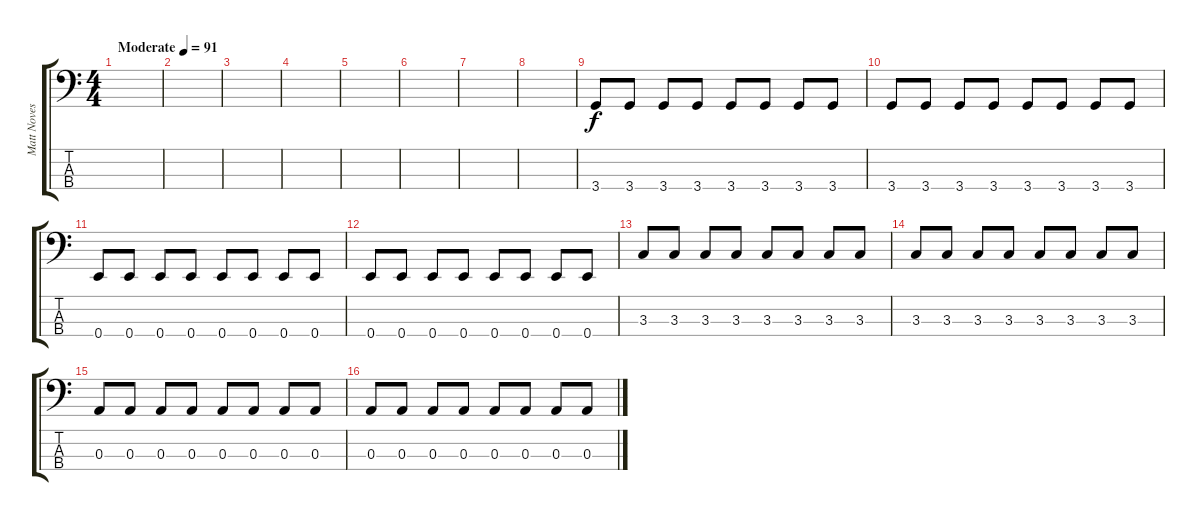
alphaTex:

\track ("Matt Noveskey - bass" "Matt Noves") {instrument electricbassfinger}
\staff {score tabs}
\tuning (G2 D2 A1 E1) {hide}
\ts (4 4)
\tempo (91 "Moderate")
\clef f4
\ks c
|
|
|
|
|
|
|
|
3.4.8 3.4.8 3.4.8 3.4.8 3.4.8 3.4.8 3.4.8 3.4.8 |
3.4.8 3.4.8 3.4.8 3.4.8 3.4.8 3.4.8 3.4.8 3.4.8 |
0.4.8 0.4.8 0.4.8 0.4.8 0.4.8 0.4.8 0.4.8 0.4.8 |
0.4.8 0.4.8 0.4.8 0.4.8 0.4.8 0.4.8 0.4.8 0.4.8 |
3.3.8 3.3.8 3.3.8 3.3.8 3.3.8 3.3.8 3.3.8 3.3.8 |
3.3.8 3.3.8 3.3.8 3.3.8 3.3.8 3.3.8 3.3.8 3.3.8 |
0.3.8 0.3.8 0.3.8 0.3.8 0.3.8 0.3.8 0.3.8 0.3.8 |
0.3.8 0.3.8 0.3.8 0.3.8 0.3.8 0.3.8 0.3.8 0.3.8
